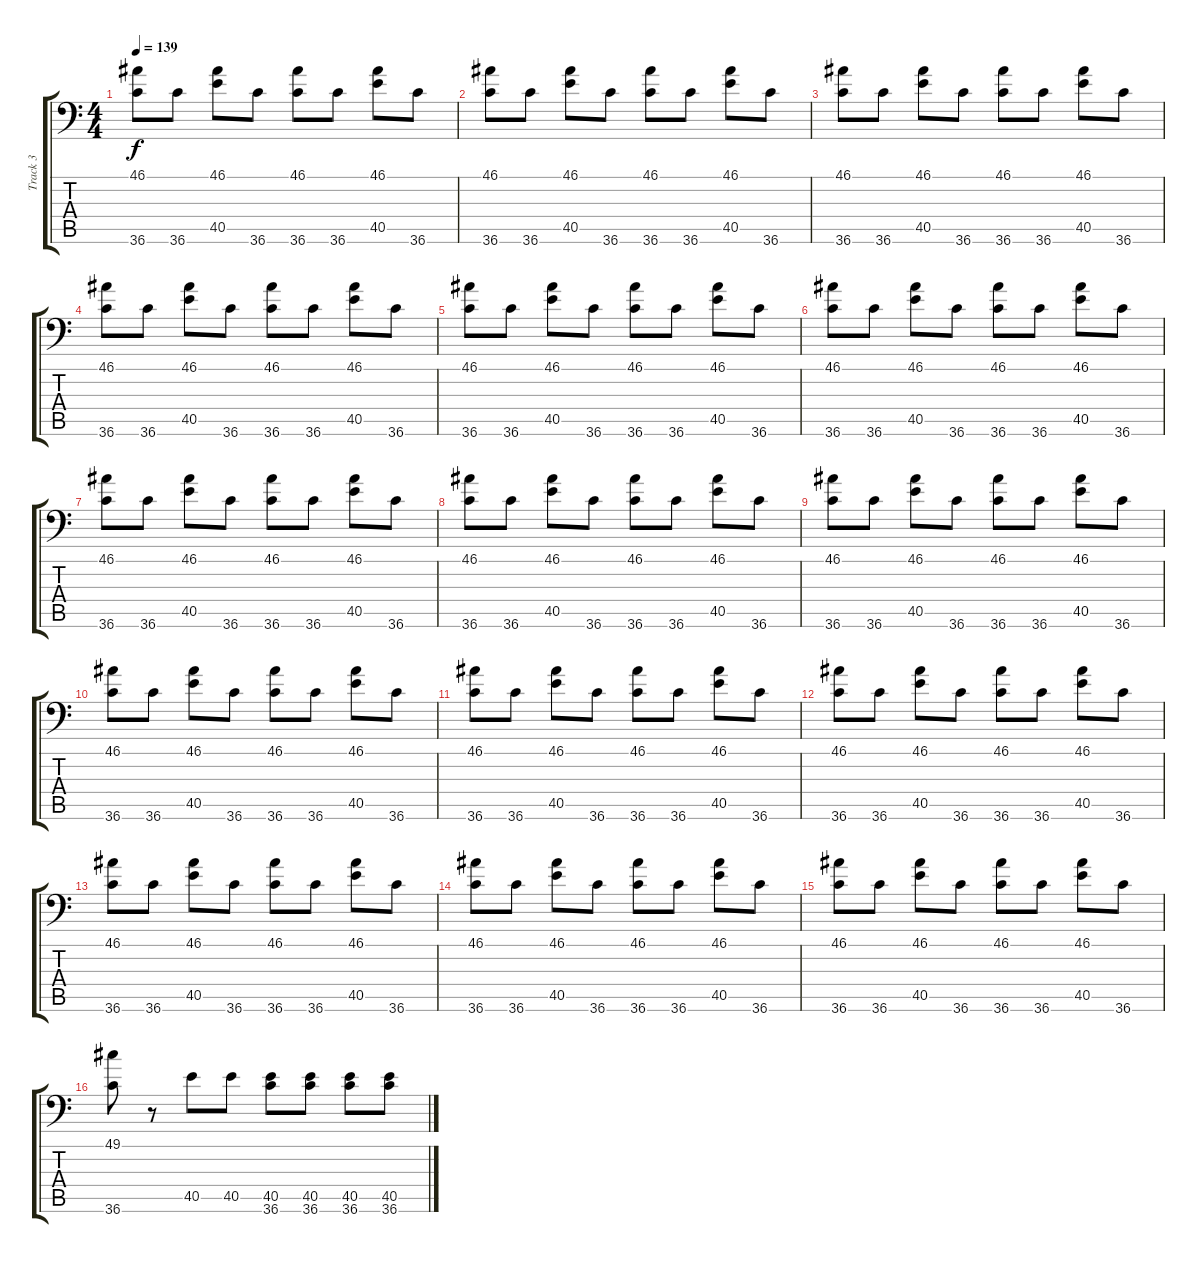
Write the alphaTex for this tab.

\track ("Track 3" "Track 3") {instrument acousticgrandpiano}
\staff {score tabs}
\tuning (C-1 C-1 C-1 C-1 C-1 C-1) {hide}
\ts (4 4)
\tempo 139
\clef f4
\ks c
(46.1 36.6).8{dy f} 36.6.8 (46.1 40.5).8 36.6.8 (46.1 36.6).8 36.6.8 (46.1 40.5).8 36.6.8 |
(46.1 36.6).8 36.6.8 (46.1 40.5).8 36.6.8 (46.1 36.6).8 36.6.8 (46.1 40.5).8 36.6.8 |
(46.1 36.6).8 36.6.8 (46.1 40.5).8 36.6.8 (46.1 36.6).8 36.6.8 (46.1 40.5).8 36.6.8 |
(46.1 36.6).8 36.6.8 (46.1 40.5).8 36.6.8 (46.1 36.6).8 36.6.8 (46.1 40.5).8 36.6.8 |
(46.1 36.6).8 36.6.8 (46.1 40.5).8 36.6.8 (46.1 36.6).8 36.6.8 (46.1 40.5).8 36.6.8 |
(46.1 36.6).8 36.6.8 (46.1 40.5).8 36.6.8 (46.1 36.6).8 36.6.8 (46.1 40.5).8 36.6.8 |
(46.1 36.6).8 36.6.8 (46.1 40.5).8 36.6.8 (46.1 36.6).8 36.6.8 (46.1 40.5).8 36.6.8 |
(46.1 36.6).8 36.6.8 (46.1 40.5).8 36.6.8 (46.1 36.6).8 36.6.8 (46.1 40.5).8 36.6.8 |
(46.1 36.6).8 36.6.8 (46.1 40.5).8 36.6.8 (46.1 36.6).8 36.6.8 (46.1 40.5).8 36.6.8 |
(46.1 36.6).8 36.6.8 (46.1 40.5).8 36.6.8 (46.1 36.6).8 36.6.8 (46.1 40.5).8 36.6.8 |
(46.1 36.6).8 36.6.8 (46.1 40.5).8 36.6.8 (46.1 36.6).8 36.6.8 (46.1 40.5).8 36.6.8 |
(46.1 36.6).8 36.6.8 (46.1 40.5).8 36.6.8 (46.1 36.6).8 36.6.8 (46.1 40.5).8 36.6.8 |
(46.1 36.6).8 36.6.8 (46.1 40.5).8 36.6.8 (46.1 36.6).8 36.6.8 (46.1 40.5).8 36.6.8 |
(46.1 36.6).8 36.6.8 (46.1 40.5).8 36.6.8 (46.1 36.6).8 36.6.8 (46.1 40.5).8 36.6.8 |
(46.1 36.6).8 36.6.8 (46.1 40.5).8 36.6.8 (46.1 36.6).8 36.6.8 (46.1 40.5).8 36.6.8 |
(49.1 36.6).8 r.8 40.5.8 40.5.8 (40.5 36.6).8 (40.5 36.6).8 (40.5 36.6).8 (40.5 36.6).8
